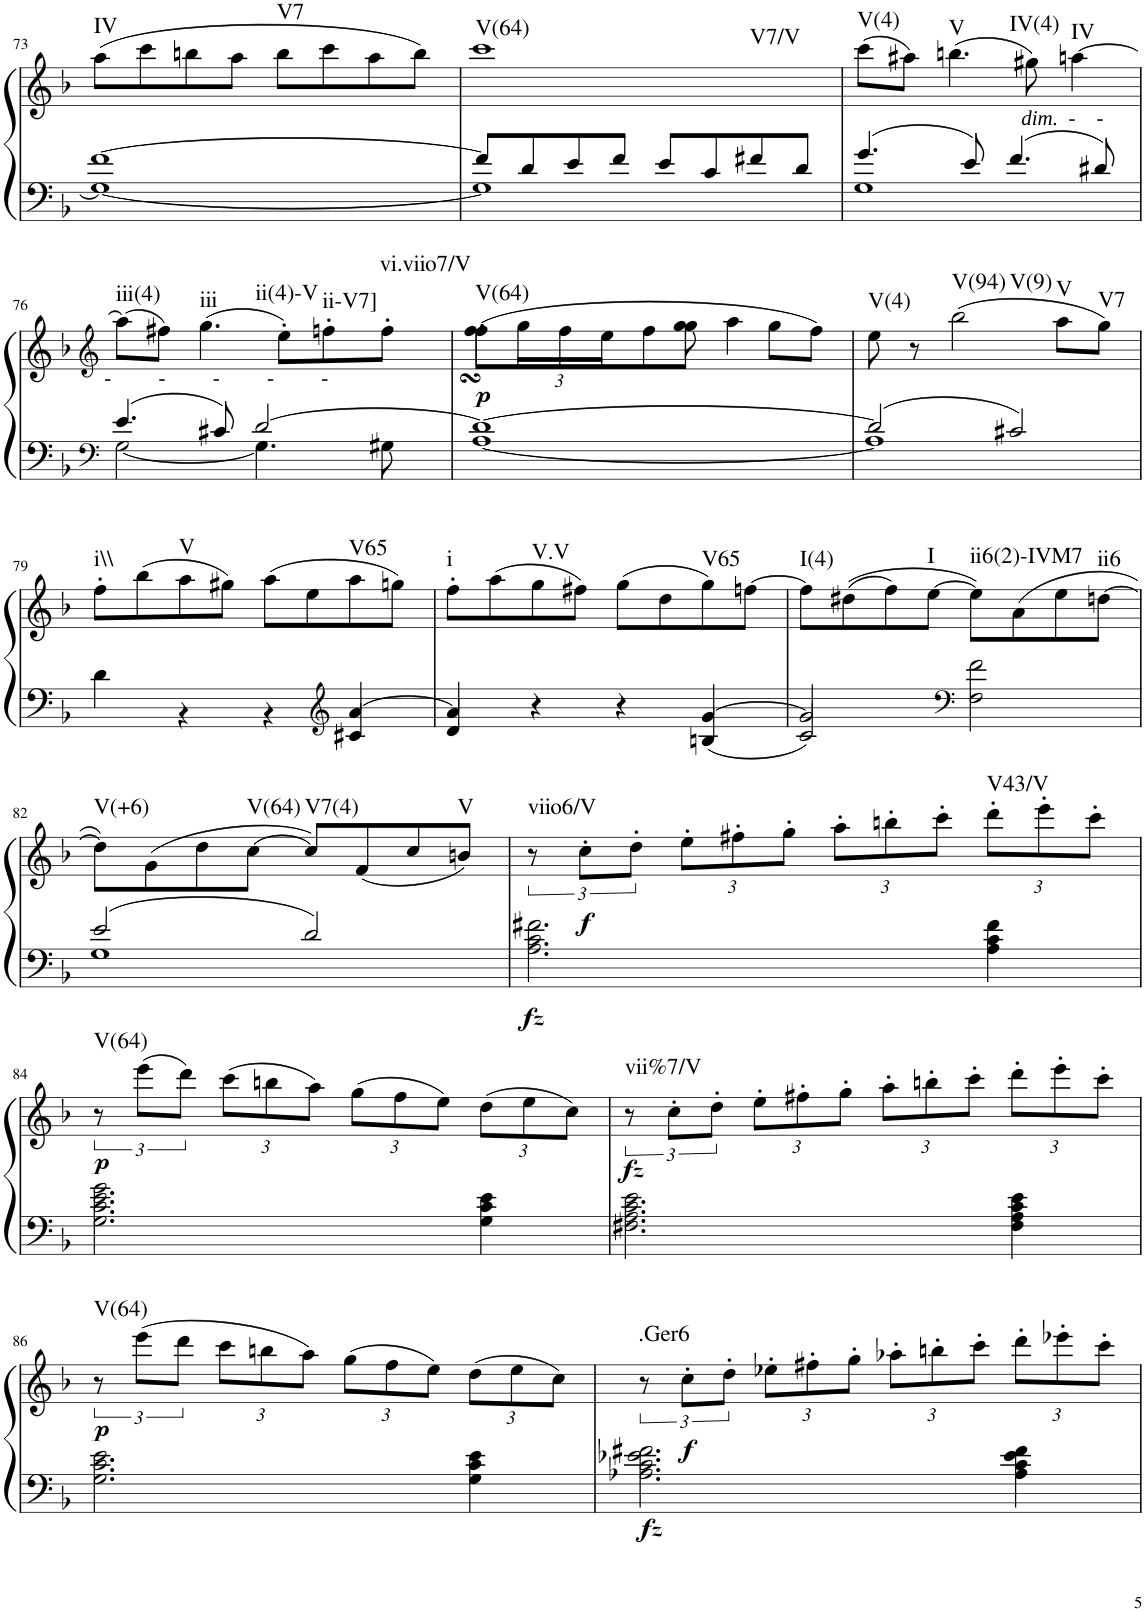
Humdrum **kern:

**kern	**kern	**dynam	**harte
*part1	*part1	*part1	*part1
*staff2	*staff1	*staff1/2	*
*I"unbenannt2	*	*	*
!!LO:PB:g=z
*clefF4	*clefG2	*	*
*k[b-]	*k[b-]	*	*
*M2/2	*M2/2	*	*
=73	=73	=73	=73
*^	*	*	*
!	!	!	!	!LO:H:kt=IV
[1f	1G_	(8aa\L	.	N
.	.	8ccc\	.	.
.	.	8bbn\	.	.
.	.	8aa\J	.	.
!	!	!	!	!LO:H:kt=V7
.	.	8bb\L	.	N
.	.	8ccc\	.	.
.	.	8aa\	.	.
.	.	8bb\J)	.	.
=74	=74	=74	=74	=74
!	!	!	!	!LO:H:n=1:kt=V(64)
!	!	!	!	!LO:H:n=2:kt=V7/V
8f/L]	1G]	1ccc	.	N N
8d/	.	.	.	.
8e/	.	.	.	.
8f/J	.	.	.	.
8e/L	.	.	.	.
8c/	.	.	.	.
8f#X/	.	.	.	.
8d/J	.	.	.	.
=75	=75	=75	=75	=75
!	!	!	!	!LO:H:kt=V(4)
4.g/	1G	(8ccc\L	.	N
.	.	8aa#X\J)	.	.
!	!	!	!	!LO:H:n=1:kt=V
!	!	!	!	!LO:H:n=2:kt=IV(4)
.	.	(4.bbn\	.	N N
8e/	.	.	.	.
4.f/	.	.	.	.
!	!	!LO:TX:b:i:t=dim.  -    -	!	!
.	.	8gg#X\)	.	.
!	!	!	!	!LO:H:kt=IV
.	.	[4aan\	.	N
8d#X/	.	.	.	.
!!LO:LB:g=z
=76	=76	=76	=76	=76
*clefF4	*	*clefG2	*	*
!	!	!LO:TX:b:i:t=-         -         -         -         -	!	!LO:H:kt=iii(4)
4.e/	[2G\	(8aa\L]	.	N
.	.	8ff#X\J)	.	.
!	!	!	!	!LO:H:n=1:kt=iii
!	!	!	!	!LO:H:n=2:kt=ii(4)-V
.	.	(4.gg\	.	N N
8c#X/	.	.	.	.
[2d/	4.G\]	.	.	.
.	.	8ee'\L)	.	.
!	!	!	!	!LO:H:kt=ii-V7]
.	.	8ffn'\	.	N
!	!	!	!	!LO:H:kt=vi.viio7/V
.	8G#X\	8ff'\J	.	N
=77	=77	=77	=77	=77
*	*	*^	*	*
!	!	!	!	!LO:DY:b	!LO:H:kt=V(64)
1d_	[1A	(4.ffsSSs\	8ff\L	p	N
*	*	*	*Xbrackettup	*	*
.	.	.	24gg\L	.	.
.	.	.	24ff\	.	.
.	.	.	24ee\J	.	.
.	.	.	8ff\	.	.
.	.	8gg\	8gg\J	.	.
.	.	4aa\	2ryy	.	.
.	.	8gg\L	.	.	.
.	.	8ff\J)	.	.	.
*	*	*v	*v	*	*
=78	=78	=78	=78	=78
!	!	!	!	!LO:H:kt=V(4)
2d/]	1A]	8ee\	.	N
.	.	8r	.	.
!	!	!	!	!LO:H:n=1:kt=V(94)
!	!	!	!	!LO:H:n=2:kt=V(9)
.	.	(2bb-\	.	N N
2c#X/	.	.	.	.
!	!	!	!	!LO:H:kt=V
.	.	8aa\L	.	N
!	!	!	!	!LO:H:kt=V7
.	.	8gg\J)	.	N
!!LO:LB:g=z
=79	=79	=79	=79	=79
!	!	!	!	!LO:H:kt=i\\
2ryy	4d\	8ff'\L	.	N
.	.	(8bb-\	.	.
!	!	!	!	!LO:H:kt=V
.	4r	8aa\	.	N
.	.	8gg#X\J)	.	.
4ryy	4r	(8aa\L	.	.
.	.	8ee\	.	.
*clefG2	*	*	*	*
!	!	!	!	!LO:H:kt=V65
[4a/	4c#X/	8aa\	.	N
.	.	8ggn\J)	.	.
=80	=80	=80	=80	=80
!	!	!	!	!LO:H:kt=i
4a/]	4d/	8ff'\L	.	N
.	.	(8aa\	.	.
!	!	!	!	!LO:H:kt=V.V
4r	2ryy	8gg\	.	N
.	.	8ff#X\J)	.	.
4r	.	(8gg\L	.	.
.	.	8dd\	.	.
!	!	!	!	!LO:H:kt=V65
[4g/	4Bn/	8gg\)	.	N
.	.	[8ffn\J	.	.
=81	=81	=81	=81	=81
!	!	!	!	!LO:H:kt=I(4)
2g/]	2c/	8ff\L]	.	N
.	.	((8dd#X\	.	.
.	.	8ff\)	.	.
!	!	!	!	!LO:H:kt=I
.	.	[8ee\J	.	N
*clefF4	*	*	*	*
!	!	!	!	!LO:H:kt=ii6(2)-IVM7
2ryy	2F\ 2f\	8ee\L])	.	N
.	.	(8a\	.	.
.	.	8ee\	.	.
!	!	!	!	!LO:H:kt=ii6
.	.	[8ddn\J	.	N
!!LO:LB:g=z
=82	=82	=82	=82	=82
!	!	!	!	!LO:H:kt=V(+6)
2e/	1G	8dd\L])	.	N
.	.	(8g\	.	.
.	.	8dd\	.	.
!	!	!	!	!LO:H:kt=V(64)
.	.	[8cc\J	.	N
!	!	!	!	!LO:H:kt=V7(4)
2d/	.	8cc/L])	.	N
.	.	(8f/	.	.
.	.	8cc/	.	.
!	!	!	!	!LO:H:kt=V
.	.	8bn/J)	.	N
=83	=83	=83	=83	=83
*	*	*brackettup	*	*
!	!	!	!LO:DY:b=2	!LO:H:kt=viio6/V
1ryy	2.A\ 2.c\ 2.f#X\	12r	fz	N
!	!	!	!LO:DY:b	!
.	.	12cc'\L	f	.
.	.	12dd'\J	.	.
*	*	*Xbrackettup	*	*
.	.	12ee'\L	.	.
.	.	12ff#X'\	.	.
.	.	12gg'\J	.	.
.	.	12aa'\L	.	.
.	.	12bbn'\	.	.
.	.	12ccc'\J	.	.
!	!	!	!	!LO:H:kt=V43/V
.	4A\ 4c\ 4f#\	12ddd'\L	.	N
.	.	12eee'\	.	.
.	.	12ccc'\J	.	.
!!LO:LB:g=z
=84	=84	=84	=84	=84
*	*	*brackettup	*	*
!	!	!	!LO:DY:b	!LO:H:kt=V(64)
1ryy	2.G\ 2.c\ 2.e\ 2.g\	12r	p	N
.	.	(12eee\L	.	.
.	.	12ddd\J)	.	.
*	*	*Xbrackettup	*	*
.	.	(12ccc\L	.	.
.	.	12bbn\	.	.
.	.	12aa\J)	.	.
.	.	(12gg\L	.	.
.	.	12ff\	.	.
.	.	12ee\J)	.	.
.	4G\ 4c\ 4e\	(12dd\L	.	.
.	.	12ee\	.	.
.	.	12cc\J)	.	.
=85	=85	=85	=85	=85
*	*	*brackettup	*	*
!	!	!	!LO:DY:b	!LO:H:kt=vii%7/V
1ryy	2.F#X\ 2.A\ 2.c\ 2.e\	12r	fz	N
.	.	12cc'\L	.	.
.	.	12dd'\J	.	.
*	*	*Xbrackettup	*	*
.	.	12ee'\L	.	.
.	.	12ff#X'\	.	.
.	.	12gg'\J	.	.
.	.	12aa'\L	.	.
.	.	12bbn'\	.	.
.	.	12ccc'\J	.	.
.	4F#\ 4A\ 4c\ 4e\	12ddd'\L	.	.
.	.	12eee'\	.	.
.	.	12ccc'\J	.	.
!!LO:LB:g=z
=86	=86	=86	=86	=86
*	*	*brackettup	*	*
!	!	!	!LO:DY:b	!LO:H:kt=V(64)
1ryy	2.G\ 2.c\ 2.e\	12r	p	N
.	.	(12eee\L	.	.
.	.	12ddd\J	.	.
*	*	*Xbrackettup	*	*
.	.	12ccc\L	.	.
.	.	12bbn\	.	.
.	.	12aa\J)	.	.
.	.	(12gg\L	.	.
.	.	12ff\	.	.
.	.	12ee\J)	.	.
.	4G\ 4c\ 4e\	(12dd\L	.	.
.	.	12ee\	.	.
.	.	12cc\J)	.	.
=87	=87	=87	=87	=87
*	*	*brackettup	*	*
!	!	!	!LO:DY:b=2	!LO:H:kt=.Ger6
1ryy	2.A-X\ 2.c\ 2.e-X\ 2.f#X\	12r	fz	N
!	!	!	!LO:DY:b	!
.	.	12cc'\L	f	.
.	.	12dd'\J	.	.
*	*	*Xbrackettup	*	*
.	.	12ee-X'\L	.	.
.	.	12ff#X'\	.	.
.	.	12gg'\J	.	.
.	.	12aa-X'\L	.	.
.	.	12bbn'\	.	.
.	.	12ccc'\J	.	.
.	4A-\ 4c\ 4e-\ 4f#\	12ddd'\L	.	.
.	.	12eee-X'\	.	.
.	.	12ccc'\J	.	.
*v	*v	*	*	*
=	=	=	=
*-	*-	*-	*-
